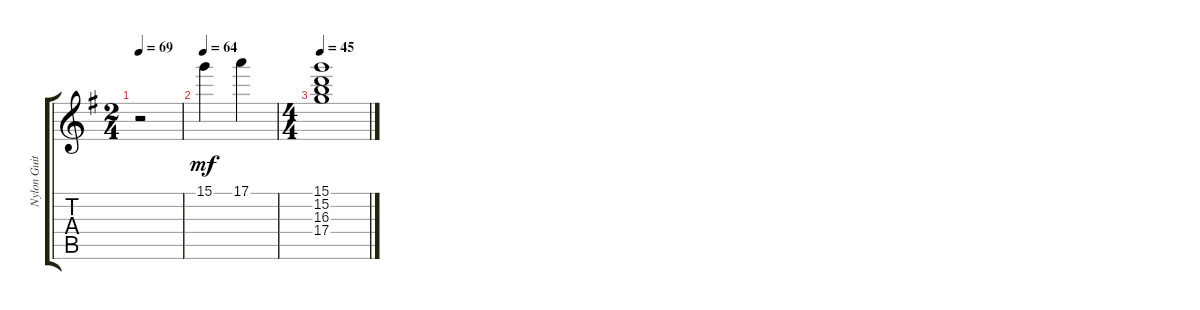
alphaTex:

\track ("Nylon Guitar" "Nylon Guit") {instrument acousticguitarnylon}
\staff {score tabs}
\tuning (E4 B3 G3 D3 A2 E2) {hide}
\ts (2 4)
\tempo 69
\clef g2
\ks eminor
r.2{dy mf} |
\tempo 64
15.1.4 17.1.4 |
\ts (4 4)
\tempo 45
(15.1 15.2 16.3 17.4).1
